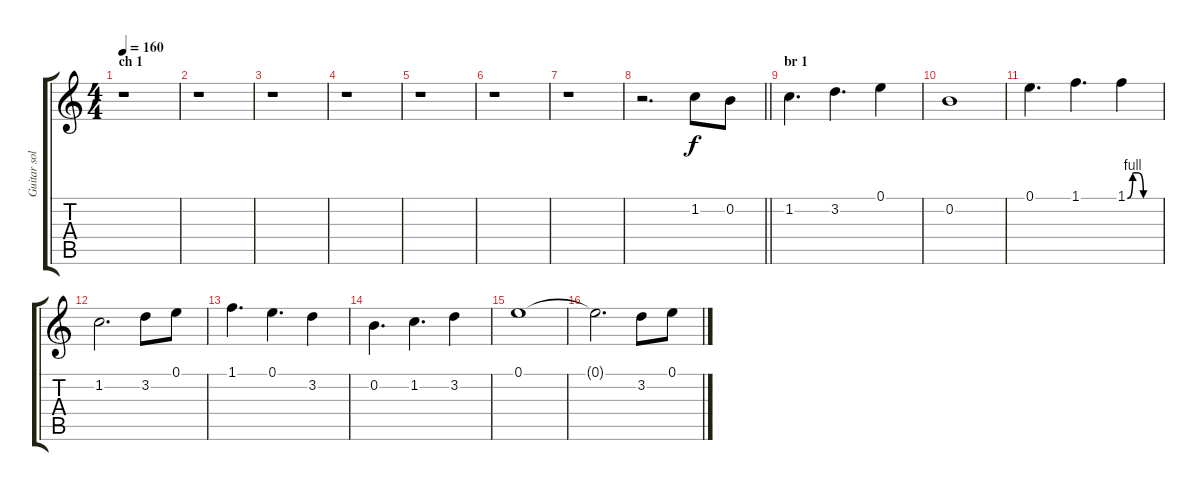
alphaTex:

\track ("Guitar solo 1" "Guitar sol") {instrument distortionguitar}
\staff {score tabs}
\tuning (E4 B3 G3 D3 A2 E2) {hide}
\ts (4 4)
\section ("" "ch 1")
\tempo 160
\clef g2
\ks c
r.1{dy f} |
r.1 |
r.1 |
r.1 |
r.1 |
r.1 |
r.1 |
\barLineRight lightlight
r.2{d} 1.2.8 0.2.8 |
\section ("" "br 1")
1.2.4{d} 3.2.4{d} 0.1.4 |
0.2.1 |
0.1.4{d} 1.1.4{d} 1.1{be (custom 0 0 10 4 20 4 30 0 60 0)}.4 |
1.2.2{d} 3.2.8 0.1.8 |
1.1.4{d} 0.1.4{d} 3.2.4 |
0.2.4{d} 1.2.4{d} 3.2.4 |
0.1.1 |
0.1{t}.2{d} 3.2.8 0.1.8
